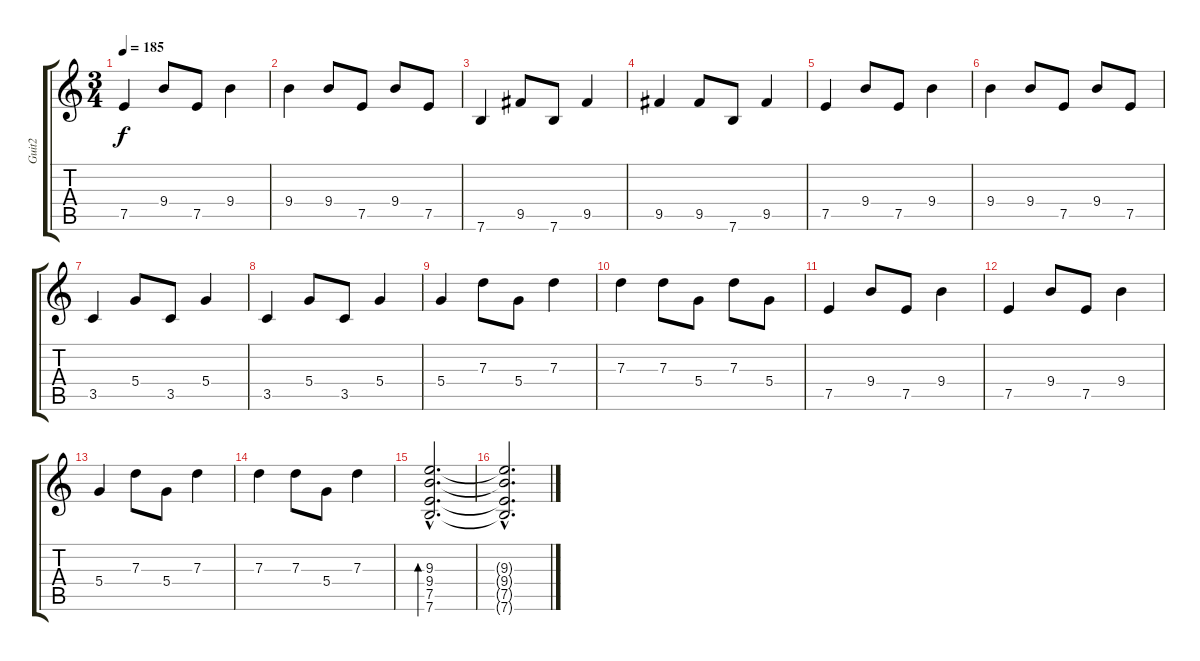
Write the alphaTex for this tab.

\track ("Guit2" "Guit2") {instrument acousticguitarnylon}
\staff {score tabs}
\tuning (E4 B3 G3 D3 A2 E2) {hide}
\ts (3 4)
\tempo 185
\clef g2
\ks c
7.5.4{dy f instrument acousticguitarnylon} 9.4.8 7.5.8 9.4.4 |
9.4.4 9.4.8 7.5.8 9.4.8 7.5.8 |
7.6.4 9.5.8 7.6.8 9.5.4 |
9.5.4 9.5.8 7.6.8 9.5.4 |
7.5.4 9.4.8 7.5.8 9.4.4 |
9.4.4 9.4.8 7.5.8 9.4.8 7.5.8 |
3.5.4 5.4.8 3.5.8 5.4.4 |
3.5.4 5.4.8 3.5.8 5.4.4 |
5.4.4 7.3.8 5.4.8 7.3.4 |
7.3.4 7.3.8 5.4.8 7.3.8 5.4.8 |
7.5.4 9.4.8 7.5.8 9.4.4 |
7.5.4 9.4.8 7.5.8 9.4.4 |
5.4.4 7.3.8 5.4.8 7.3.4 |
7.3.4 7.3.8 5.4.8 7.3.4 |
(9.3{hac} 9.4{hac} 7.5{hac} 7.6{hac}).2{d bd 120} |
(9.3{hac t} 9.4{hac t} 7.5{hac t} 7.6{hac t}).2{d}
